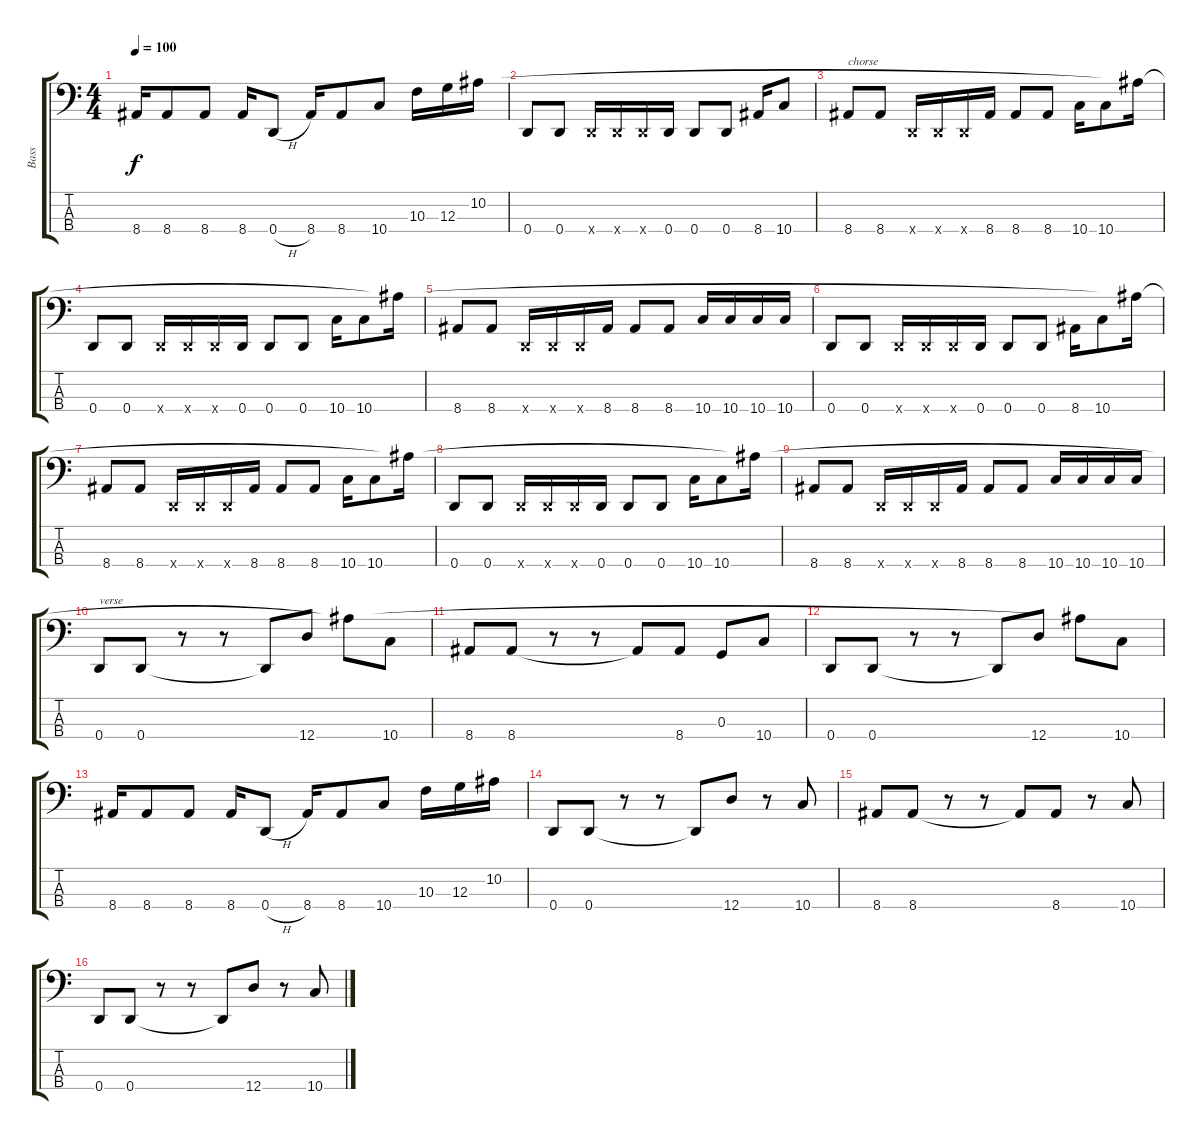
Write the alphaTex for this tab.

\track ("Bass" "Bass") {instrument electricbassfinger}
\staff {score tabs}
\tuning (F2 C2 G1 D1) {hide}
\ts (4 4)
\tempo 100
\clef f4
\ks c
8.4.16{dy f} 8.4.8 8.4.8 8.4.16 0.4{h}.8 8.4.16 8.4.8 10.4.8 10.3.16 12.3.16 10.2.16 |
0.4.8 0.4.8 0.4{x}.16 0.4{x}.16 0.4{x}.16 0.4.16 0.4.8 0.4.8 8.4.16 10.4.8 |
8.4.8{txt "chorse"} 8.4.8 0.4{x}.16 0.4{x}.16 0.4{x}.16 8.4.16 8.4.8 8.4.8 10.4.16 10.4.8 10.2{t}.16 |
0.4.8 0.4.8 0.4{x}.16 0.4{x}.16 0.4{x}.16 0.4.16 0.4.8 0.4.8 10.4.16 10.4.8 10.2{t}.16 |
8.4.8 8.4.8 0.4{x}.16 0.4{x}.16 0.4{x}.16 8.4.16 8.4.8 8.4.8 10.4.16 10.4.16 10.4.16 10.4.16 |
0.4.8 0.4.8 0.4{x}.16 0.4{x}.16 0.4{x}.16 0.4.16 0.4.8 0.4.8 8.4.16 10.4.8 10.2{t}.16 |
8.4.8 8.4.8 0.4{x}.16 0.4{x}.16 0.4{x}.16 8.4.16 8.4.8 8.4.8 10.4.16 10.4.8 10.2{t}.16 |
0.4.8 0.4.8 0.4{x}.16 0.4{x}.16 0.4{x}.16 0.4.16 0.4.8 0.4.8 10.4.16 10.4.8 10.2{t}.16 |
8.4.8 8.4.8 0.4{x}.16 0.4{x}.16 0.4{x}.16 8.4.16 8.4.8 8.4.8 10.4.16 10.4.16 10.4.16 10.4.16 |
0.4.8{txt "verse"} 0.4.8 r.8 r.8 0.4{t}.8 12.4.8 10.2{t}.8 10.4.8 |
8.4.8 8.4.8 r.8 r.8 8.4{t}.8 8.4.8 0.3.8 10.4.8 |
0.4.8 0.4.8 r.8 r.8 0.4{t}.8 12.4.8 10.2{t}.8 10.4.8 |
8.4.16 8.4.8 8.4.8 8.4.16 0.4{h}.8 8.4.16 8.4.8 10.4.8 10.3.16 12.3.16 10.2.16 |
0.4.8 0.4.8 r.8 r.8 0.4{t}.8 12.4.8 r.8 10.4.8 |
8.4.8 8.4.8 r.8 r.8 8.4{t}.8 8.4.8 r.8 10.4.8 |
0.4.8 0.4.8 r.8 r.8 0.4{t}.8 12.4.8 r.8 10.4.8
